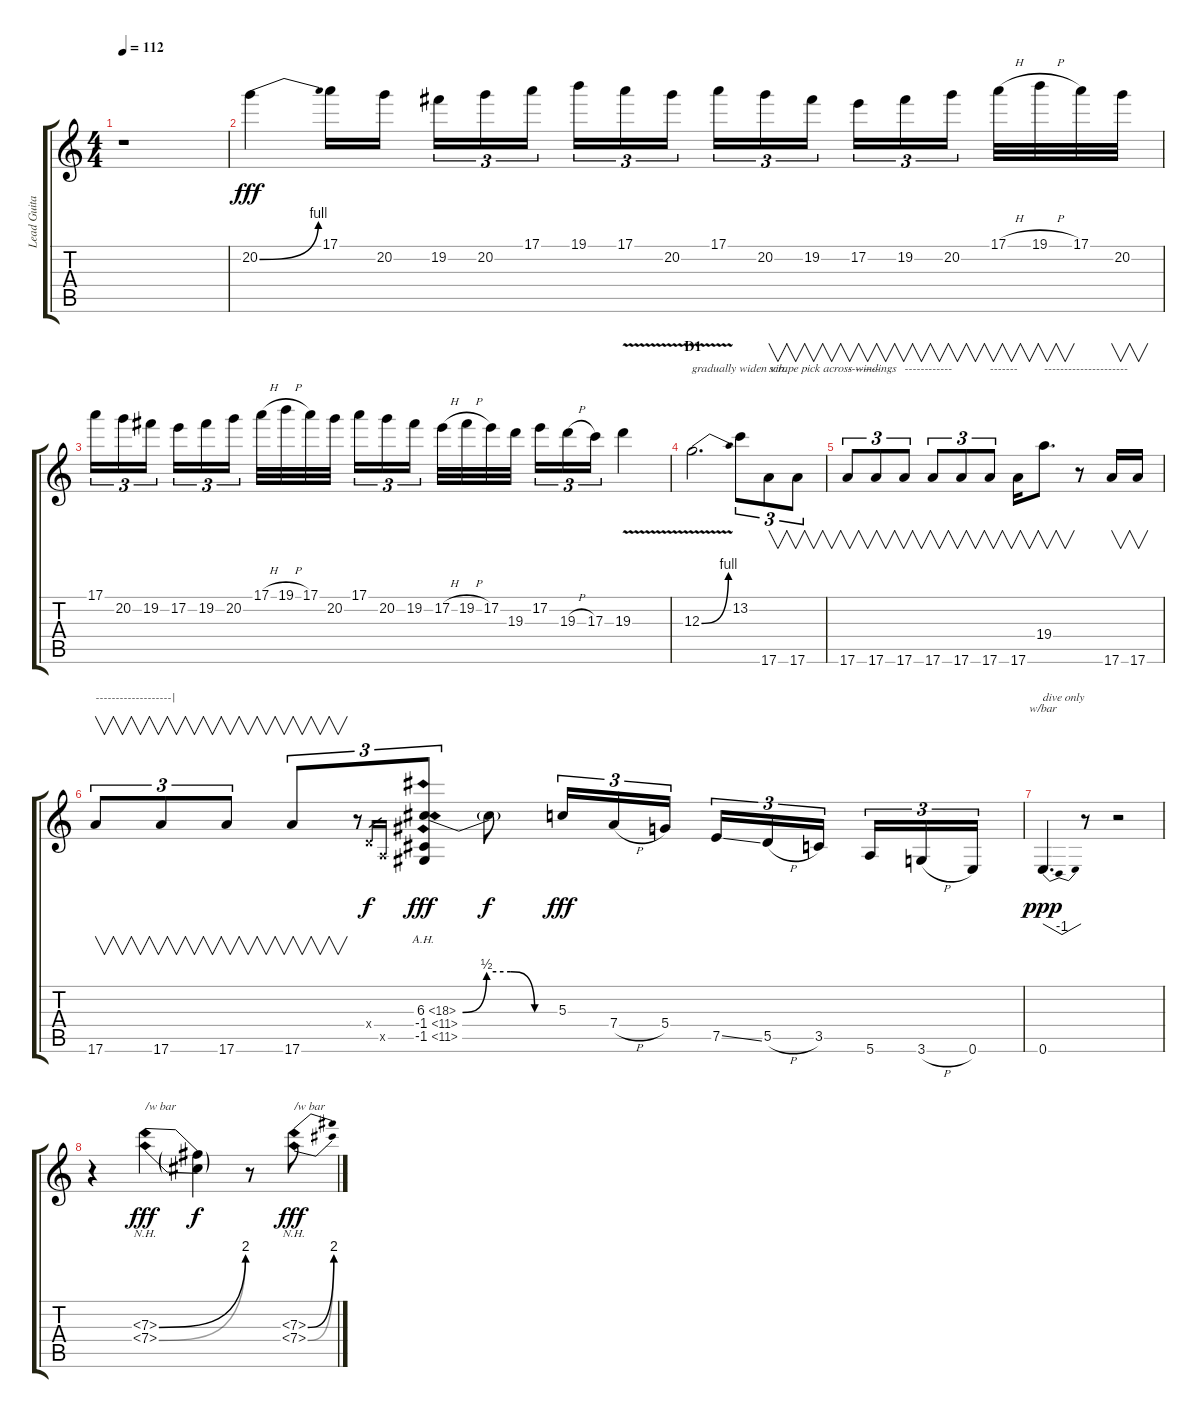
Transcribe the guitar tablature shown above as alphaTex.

\track ("Lead Guitar 2" "Lead Guita") {instrument distortionguitar}
\staff {score tabs}
\tuning (E4 B3 G3 D3 A2 E2) {hide}
\ts (4 4)
\tempo 112
\clef g2
\ks c
r.1{dy f} |
20.2{be (bend 0 0 60 4)}.4{dy fff} 17.1.16 20.2.16 19.2.16{tu (3 2)} 20.2.16{tu (3 2)} 17.1.16{tu (3 2)} 19.1.16{tu (3 2)} 17.1.16{tu (3 2)} 20.2.16{tu (3 2)} 17.1.16{tu (3 2)} 20.2.16{tu (3 2)} 19.2.16{tu (3 2)} 17.2.16{tu (3 2)} 19.2.16{tu (3 2)} 20.2.16{tu (3 2)} 17.1{h}.32 19.1{h}.32 17.1.32 20.2.32 |
17.1.16{tu (3 2)} 20.2.16{tu (3 2)} 19.2.16{tu (3 2)} 17.2.16{tu (3 2)} 19.2.16{tu (3 2)} 20.2.16{tu (3 2)} 17.1{h}.32 19.1{h}.32 17.1.32 20.2.32 17.1.16{tu (3 2)} 20.2.16{tu (3 2)} 19.2.16{tu (3 2)} 17.2{h}.32 19.2{h}.32 17.2.32 19.3.32 17.2.16{tu (3 2)} 19.3{h}.16{tu (3 2)} 17.3.16{tu (3 2)} 19.3{v}.4 |
\section ("" "D1")
12.3{be (bend 0 0 60 4) v}.2{d txt "gradually widen vib."} 13.2.8{tu (3 2)} 17.6.8{v tu (3 2) txt "scrape pick across windings"} 17.6.8{v tu (3 2)} |
17.6.8{v tu (3 2) txt "--------"} 17.6.8{v tu (3 2)} 17.6.8{v tu (3 2) txt "------------"} 17.6.8{v tu (3 2)} 17.6.8{v tu (3 2)} 17.6.8{v tu (3 2) txt "-------"} 17.6.16{v} 19.4.8{v d txt "---------------------"} r.8 17.6.16{v} 17.6.16{v} |
17.6.8{v tu (3 2) txt "-------------------|"} 17.6.8{v tu (3 2)} 17.6.8{v tu (3 2)} 17.6.8{v tu (3 2)} r.8{tu (3 2)} 0.4{x}.16{gr dy f} 0.5{x}.16{gr} (6.3{be (custom 0 0 15 2 30 2 45 0 60 0) ah 12} -1.4{ah 12} -1.5{ah 12}).8{tu (3 2) dy fff} 6.3{t}.8{dy f} 5.3.16{tu (3 2) dy fff} 7.4{h}.16{tu (3 2)} 5.4.16{tu (3 2)} 7.5{ss}.16{tu (3 2)} 5.5{h}.16{tu (3 2)} 3.5.16{tu (3 2)} 5.6.16{tu (3 2)} 3.6{h}.16{tu (3 2)} 0.6.16{tu (3 2)} |
0.6.4{d tbe (dip default 0 0 30 -4 60 0) txt "dive only" dy ppp} r.8 r.2 |
r.4 (7.3{be (bend 0 0 60 8) nh} 7.4{be (bend 0 0 60 8) nh}).4{txt "/w bar" dy fff instrument guitarharmonics} (7.3{t} 7.4{t}).4{dy f} r.8 (7.3{be (bend 0 0 60 8) nh} 7.4{be (bend 0 0 60 8) nh}).8{txt "/w bar" dy fff}
